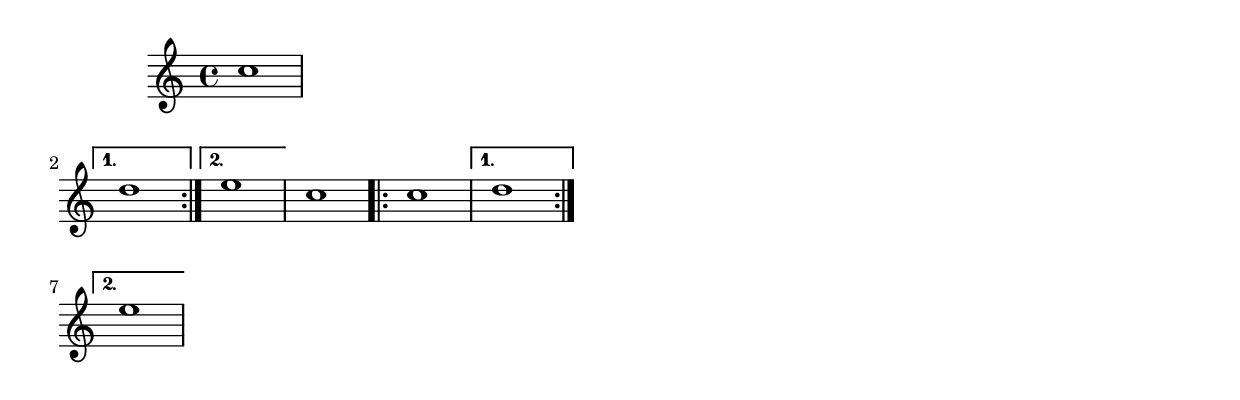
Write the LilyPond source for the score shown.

\version "2.1.30"

\header{
texidoc="
Across linebreaks, the left edge of a first and second alternative
bracket should be equal.
"
}

    \paper { raggedright= ##t }

\score  {
\notes
\context Staff\relative c''  {
	\repeat "volta" 2 { c1 \break } \alternative { d e }
	c1
	\repeat "volta" 2 { c1 } \alternative { { d \break}  e }

}
}

